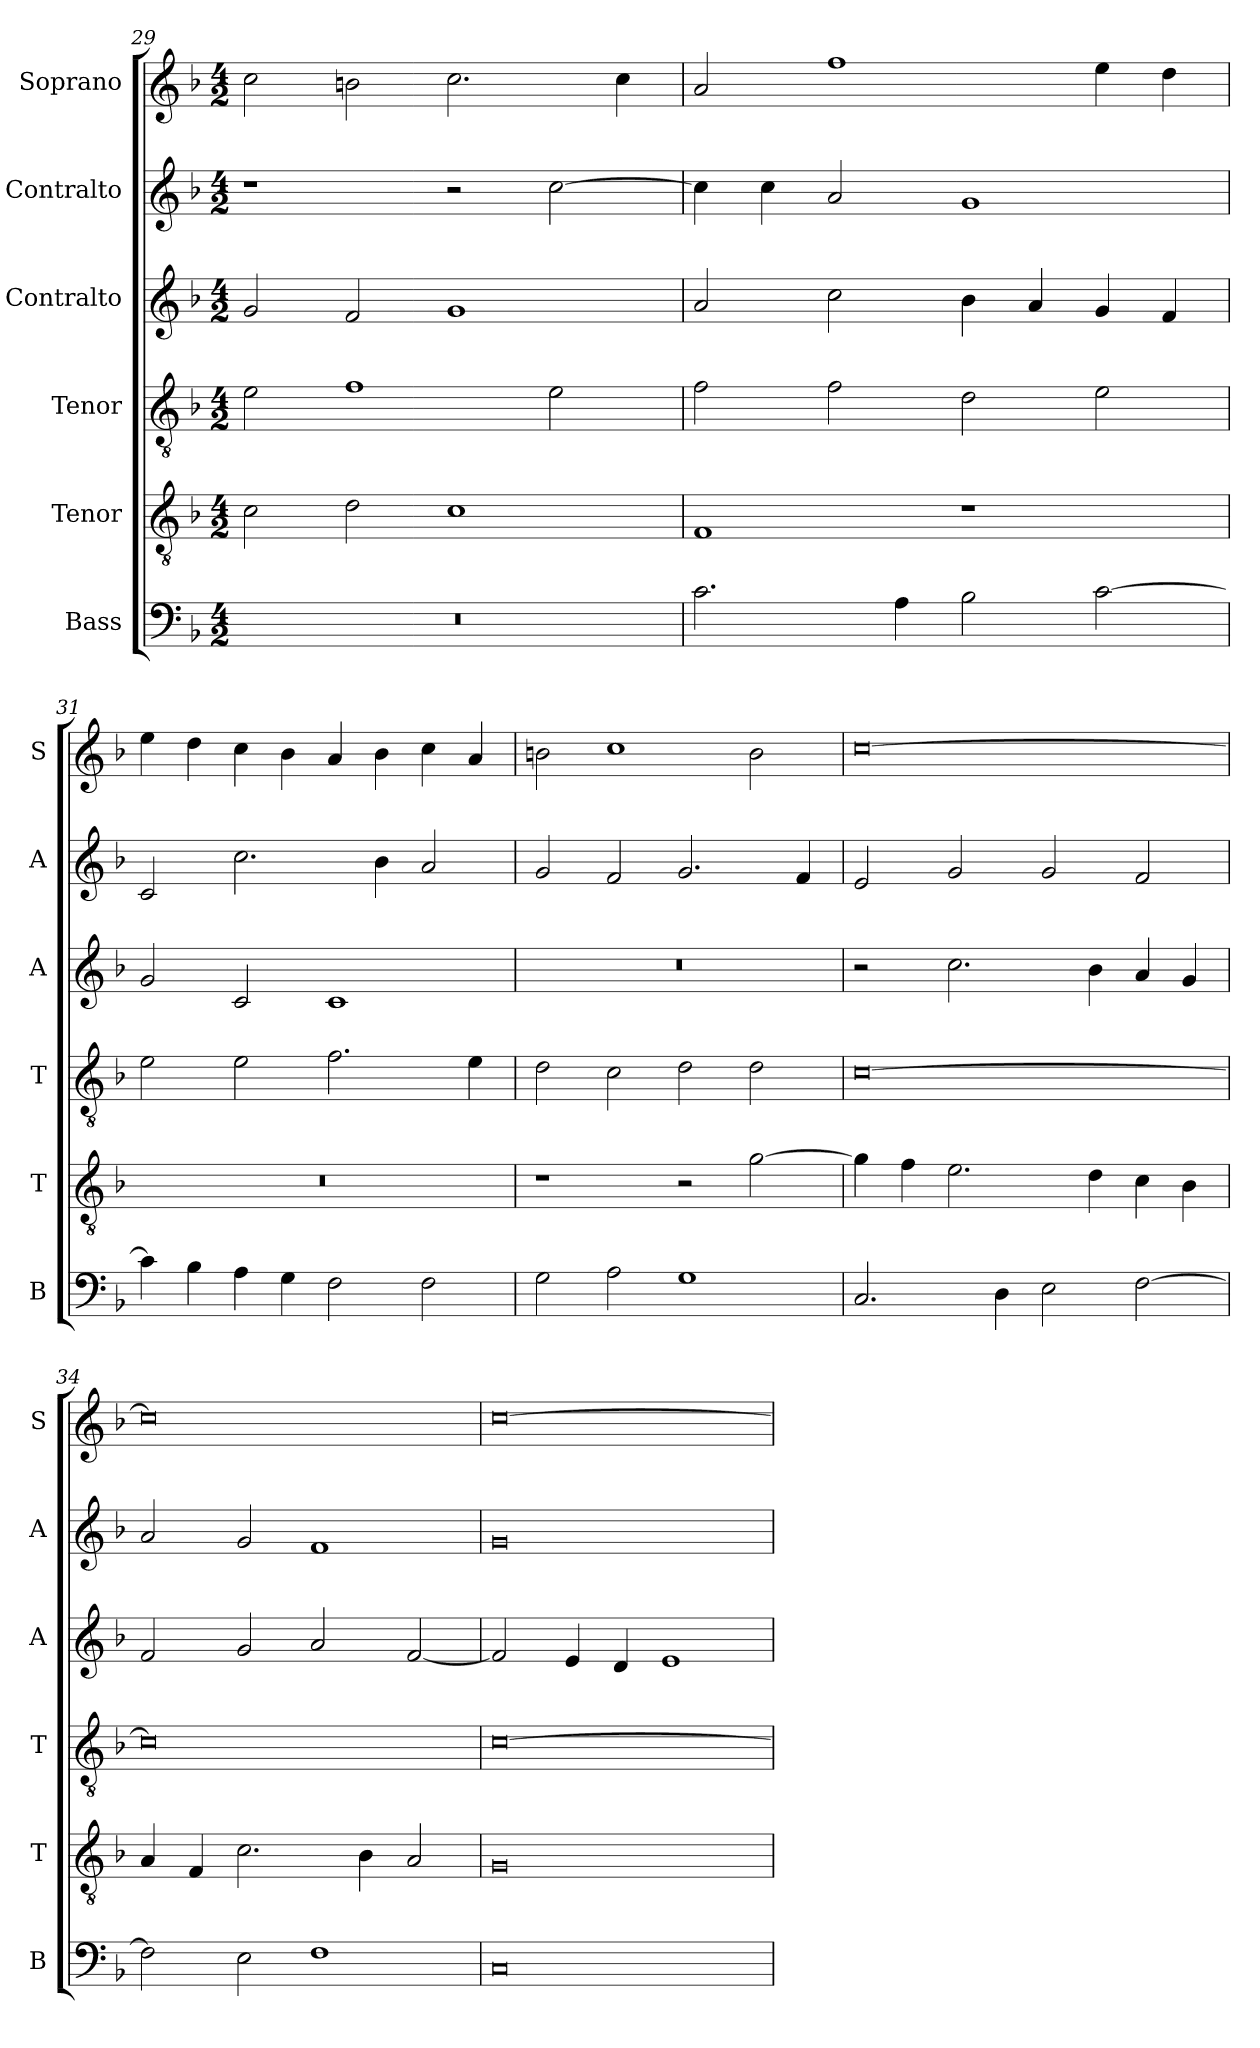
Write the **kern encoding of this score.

**kern	**kern	**kern	**kern	**kern	**kern
*part6	*part5	*part4	*part3	*part2	*part1
*staff6	*staff5	*staff4	*staff3	*staff2	*staff1
*I"Bass	*I"Tenor	*I"Tenor	*I"Contralto	*I"Contralto	*I"Soprano
*I'B	*I'T	*I'T	*I'A	*I'A	*I'S
*clefF4	*clefGv2	*clefGv2	*clefG2	*clefG2	*clefG2
*k[b-]	*k[b-]	*k[b-]	*k[b-]	*k[b-]	*k[b-]
*F:ion	*F:ion	*F:ion	*F:ion	*F:ion	*F:ion
*M4/2	*M4/2	*M4/2	*M4/2	*M4/2	*M4/2
=29	=29	=29	=29	=29	=29
0r	2c	2e	2g	1r	2cc
.	2d	1f	2f	.	2bn
.	1c	.	1g	2r	2.cc
.	.	2e	.	[2cc	.
.	.	.	.	.	4cc
=30	=30	=30	=30	=30	=30
2.c	1F	2f	2a	4cc]	2a
.	.	.	.	4cc	.
.	.	2f	2cc	2a	1ff
4A	.	.	.	.	.
2B-	1r	2d	4b-	1g	.
.	.	.	4a	.	.
[2c	.	2e	4g	.	4ee
.	.	.	4f	.	4dd
=31	=31	=31	=31	=31	=31
4c]	0r	2e	2g	2c	4ee
4B-	.	.	.	.	4dd
4A	.	2e	2c	2.cc	4cc
4G	.	.	.	.	4b-
2F	.	2.f	1c	.	4a
.	.	.	.	4b-	4b-
2F	.	.	.	2a	4cc
.	.	4e	.	.	4a
=32	=32	=32	=32	=32	=32
2G	1r	2d	0r	2g	2bn
2A	.	2c	.	2f	1cc
1G	2r	2d	.	2.g	.
.	[2g	2d	.	.	2b
.	.	.	.	4f	.
=33	=33	=33	=33	=33	=33
2.C	4g]	[0c	2r	2e	[0cc
.	4f	.	.	.	.
.	2.e	.	2.cc	2g	.
4D	.	.	.	.	.
2E	.	.	.	2g	.
.	4d	.	4b-	.	.
[2F	4c	.	4a	2f	.
.	4B-	.	4g	.	.
=34	=34	=34	=34	=34	=34
2F]	4A	0c]	2f	2a	0cc]
.	4F	.	.	.	.
2E	2.c	.	2g	2g	.
1F	.	.	2a	1f	.
.	4B-	.	.	.	.
.	2A	.	[2f	.	.
=35	=35	=35	=35	=35	=35
0C	0G	[0c	2f]	0g	[0cc
.	.	.	4e	.	.
.	.	.	4d	.	.
.	.	.	1e	.	.
=	=	=	=	=	=
*-	*-	*-	*-	*-	*-
